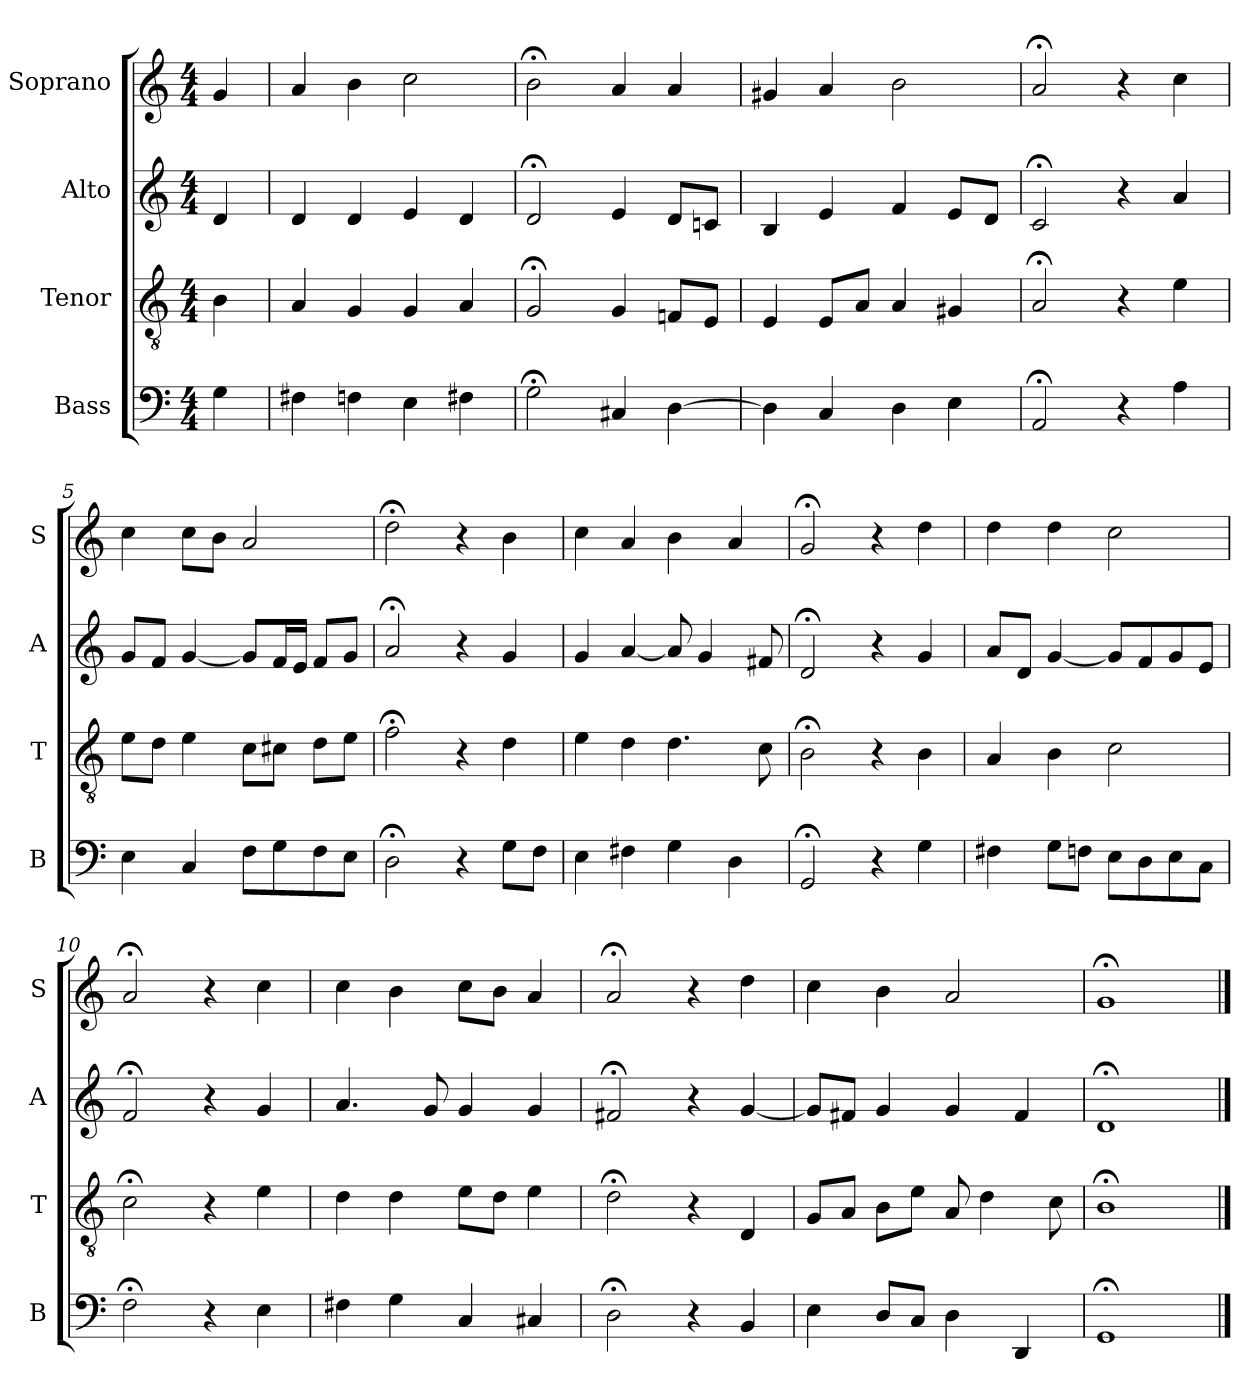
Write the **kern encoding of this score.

**kern	**kern	**kern	**kern
*part4	*part3	*part2	*part1
*staff4	*staff3	*staff2	*staff1
*I"Bass	*I"Tenor	*I"Alto	*I"Soprano
*I'B	*I'T	*I'A	*I'S
*clefF4	*clefGv2	*clefG2	*clefG2
*k[]	*k[]	*k[]	*k[]
*G:mix	*G:mix	*G:mix	*G:mix
*M4/4	*M4/4	*M4/4	*M4/4
*MM100	*MM100	*MM100	*MM100
=	=	=	=
4G	4B	4d	4g
=1	=1	=1	=1
4F#X	4A	4d	4a
4Fn	4G	4d	4b
4E	4G	4e	2cc
4F#X	4A	4d	.
=2	=2	=2	=2
2G;<	2G;<	2d;<	2b;<
4C#X	4G	4e	4a
[4D	8FnL	8dL	4a
.	8EJ	8cnJ	.
=3	=3	=3	=3
4D]	4E	4B	4g#X
4C	8EL	4e	4a
.	8AJ	.	.
4D	4A	4f	2b
4E	4G#X	8eL	.
.	.	8dJ	.
=4	=4	=4	=4
2AA;<	2A;<	2c;<	2a;<
4r	4r	4r	4r
4A	4e	4a	4cc
=5	=5	=5	=5
4E	8eL	8gL	4cc
.	8dJ	8fJ	.
4C	4e	[4g	8ccL
.	.	.	8bJ
8FL	8cL	8gL]	2a
8G	8c#XJ	16fL	.
.	.	16eJJ	.
8F	8dL	8fL	.
8EJ	8eJ	8gJ	.
=6	=6	=6	=6
2D;<	2f;<	2a;<	2dd;<
4r	4r	4r	4r
8GL	4d	4g	4b
8FJ	.	.	.
=7	=7	=7	=7
4E	4e	4g	4cc
4F#X	4d	[4a	4a
4G	4.d	8a]	4b
.	.	4g	.
4D	.	.	4a
.	8c	8f#X	.
=8	=8	=8	=8
2GG;<	2B;<	2d;<	2g;<
4r	4r	4r	4r
4G	4B	4g	4dd
=9	=9	=9	=9
4F#X	4A	8aL	4dd
.	.	8dJ	.
8GL	4B	[4g	4dd
8FnJ	.	.	.
8EL	2c	8gL]	2cc
8D	.	8f	.
8E	.	8g	.
8CJ	.	8eJ	.
=10	=10	=10	=10
2F;<	2c;<	2f;<	2a;<
4r	4r	4r	4r
4E	4e	4g	4cc
=11	=11	=11	=11
4F#X	4d	4.a	4cc
4G	4d	.	4b
.	.	8g	.
4C	8eL	4g	8ccL
.	8dJ	.	8bJ
4C#X	4e	4g	4a
=12	=12	=12	=12
2D;<	2d;<	2f#X;<	2a;<
4r	4r	4r	4r
4BB	4D	[4g	4dd
=13	=13	=13	=13
4E	8GL	8gL]	4cc
.	8AJ	8f#XJ	.
8DL	8BL	4g	4b
8CJ	8eJ	.	.
4D	8A	4g	2a
.	4d	.	.
4DD	.	4f#	.
.	8c	.	.
=14	=14	=14	=14
1GG;<	1B;<	1d;<	1g;<
==	==	==	==
*-	*-	*-	*-
